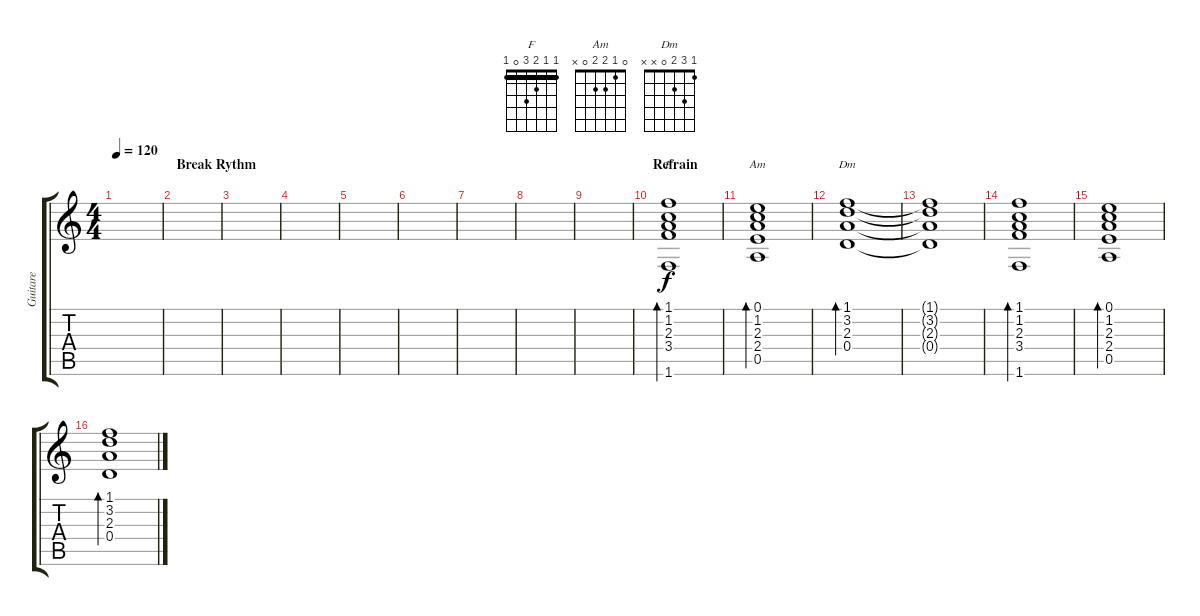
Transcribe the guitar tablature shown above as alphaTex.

\track ("Guitare" "Guitare") {instrument electricguitarclean}
\staff {score tabs}
\tuning (E4 B3 G3 D3 A2 E2) {hide}
\chord ("F" 1 1 2 3 0 1) {barre 1}
\chord ("Am" 0 1 2 2 0 x)
\chord ("Dm" 1 3 2 0 x x)
\ts (4 4)
\tempo 120
\clef g2
\ks c
|
\section ("" "Break Rythm")
|
|
|
|
|
|
|
|
\section ("" "Refrain")
(1.1 1.2 2.3 3.4 1.6).1{bd 120 ch "F"} |
(0.1 1.2 2.3 2.4 0.5).1{bd 120 ch "Am"} |
(1.1 3.2 2.3 0.4).1{bd 120 ch "Dm"} |
(1.1{t} 3.2{t} 2.3{t} 0.4{t}).1 |
(1.1 1.2 2.3 3.4 1.6).1{bd 120} |
(0.1 1.2 2.3 2.4 0.5).1{bd 120} |
(1.1 3.2 2.3 0.4).1{bd 120}
